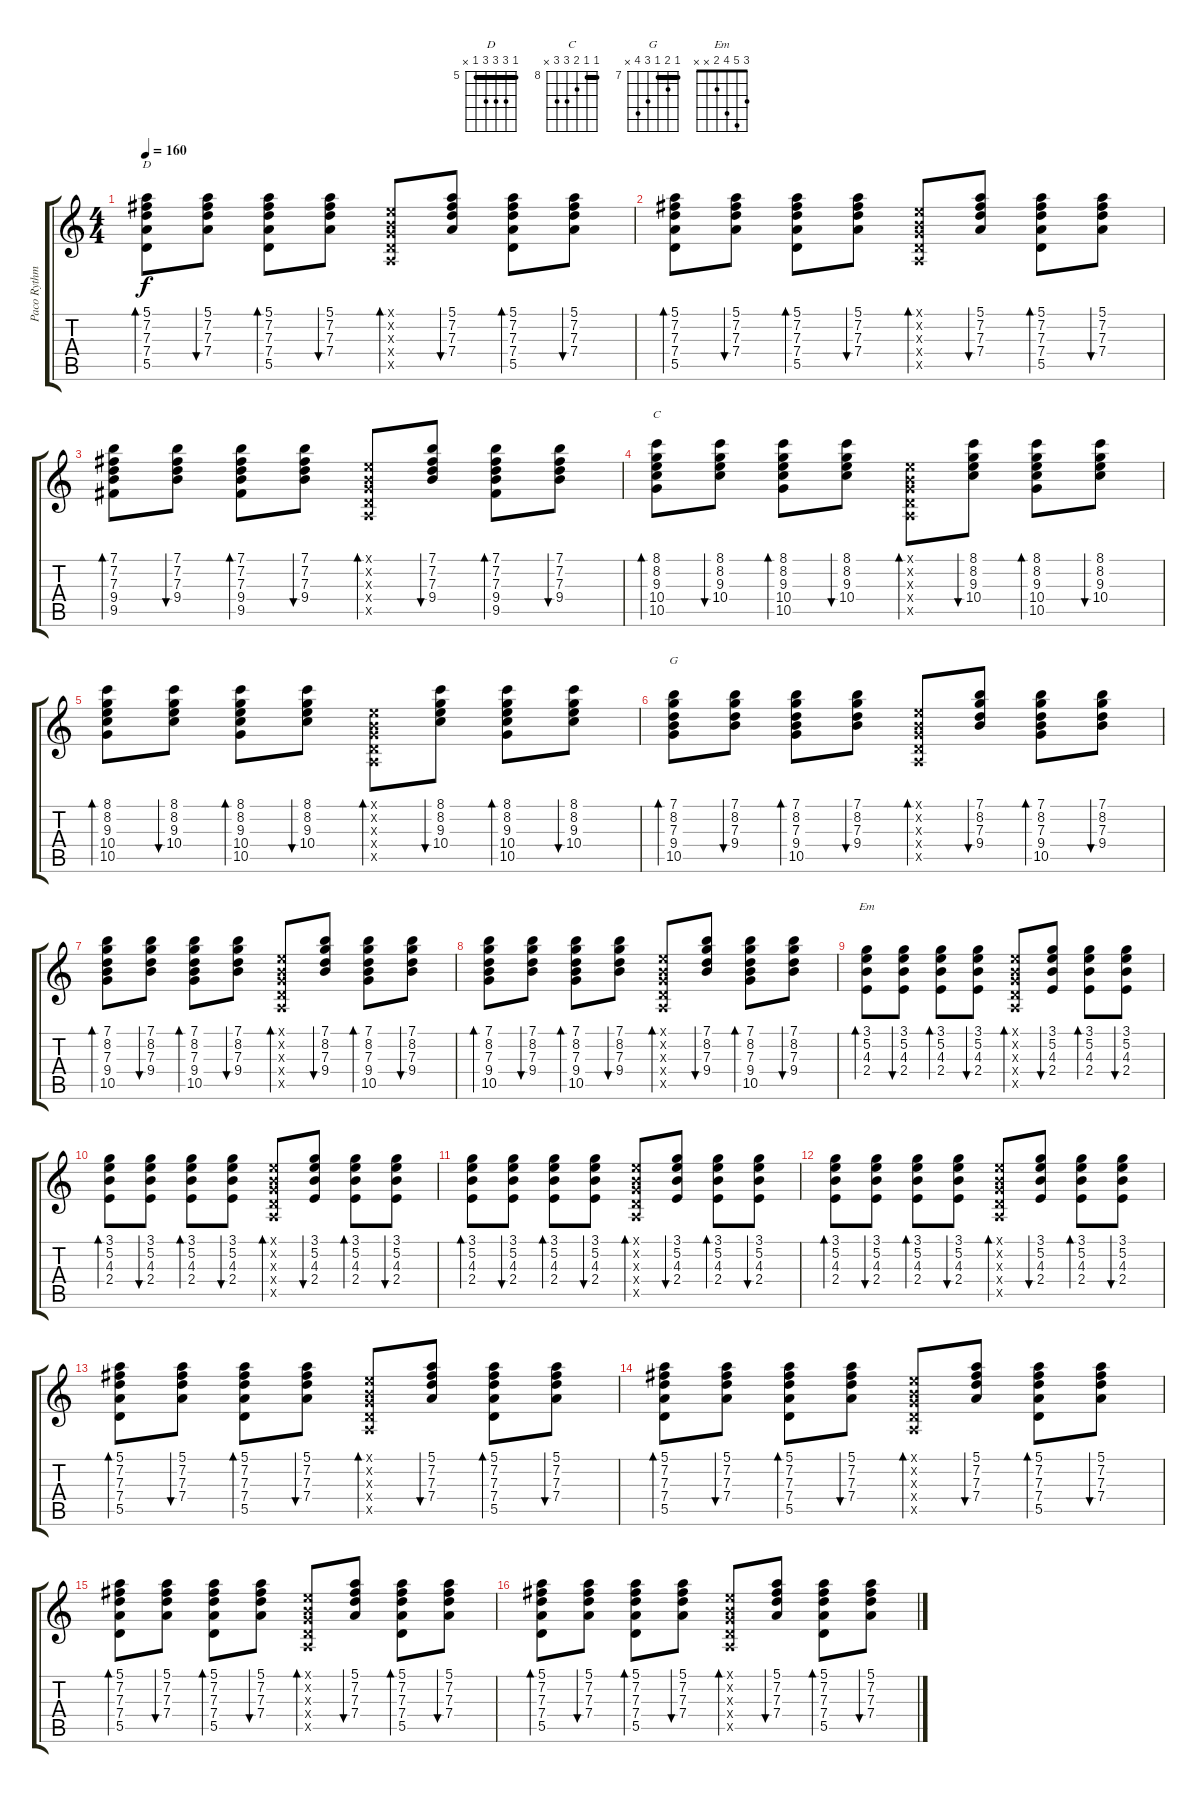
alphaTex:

\track ("Paco Rythm" "Paco Rythm") {instrument acousticguitarnylon}
\staff {score tabs}
\tuning (E4 B3 G3 D3 A2 E2) {hide}
\chord ("D" 5 7 7 7 5 x) {firstfret 5 barre 5}
\chord ("C" 8 8 9 10 10 x) {firstfret 8 barre 8}
\chord ("G" 7 8 7 9 10 x) {firstfret 7 barre 7}
\chord ("Em" 3 5 4 2 x x)
\ts (4 4)
\tempo 160
\clef g2
\ks c
(5.1 7.2 7.3 7.4 5.5).8{bd 60 ch "D" dy f} (5.1 7.2 7.3 7.4).8{bu 60} (5.1 7.2 7.3 7.4 5.5).8{bd 60} (5.1 7.2 7.3 7.4).8{bu 60} (0.1{x} 0.2{x} 0.3{x} 0.4{x} 0.5{x}).8{bd 60} (5.1 7.2 7.3 7.4).8{bu 60} (5.1 7.2 7.3 7.4 5.5).8{bd 60} (5.1 7.2 7.3 7.4).8{bu 60} |
(5.1 7.2 7.3 7.4 5.5).8{bd 60} (5.1 7.2 7.3 7.4).8{bu 60} (5.1 7.2 7.3 7.4 5.5).8{bd 60} (5.1 7.2 7.3 7.4).8{bu 60} (0.1{x} 0.2{x} 0.3{x} 0.4{x} 0.5{x}).8{bd 60} (5.1 7.2 7.3 7.4).8{bu 60} (5.1 7.2 7.3 7.4 5.5).8{bd 60} (5.1 7.2 7.3 7.4).8{bu 60} |
(7.1 7.2 7.3 9.4 9.5).8{bd 60} (7.1 7.2 7.3 9.4).8{bu 60} (7.1 7.2 7.3 9.4 9.5).8{bd 60} (7.1 7.2 7.3 9.4).8{bu 60} (0.1{x} 0.2{x} 0.3{x} 0.4{x} 0.5{x}).8{bd 60} (7.1 7.2 7.3 9.4).8{bu 60} (7.1 7.2 7.3 9.4 9.5).8{bd 60} (7.1 7.2 7.3 9.4).8{bu 60} |
(8.1 8.2 9.3 10.4 10.5).8{bd 60 ch "C"} (8.1 8.2 9.3 10.4).8{bu 60} (8.1 8.2 9.3 10.4 10.5).8{bd 60} (8.1 8.2 9.3 10.4).8{bu 60} (0.1{x} 0.2{x} 0.3{x} 0.4{x} 0.5{x}).8{bd 60} (8.1 8.2 9.3 10.4).8{bu 60} (8.1 8.2 9.3 10.4 10.5).8{bd 60} (8.1 8.2 9.3 10.4).8{bu 60} |
(8.1 8.2 9.3 10.4 10.5).8{bd 60} (8.1 8.2 9.3 10.4).8{bu 60} (8.1 8.2 9.3 10.4 10.5).8{bd 60} (8.1 8.2 9.3 10.4).8{bu 60} (0.1{x} 0.2{x} 0.3{x} 0.4{x} 0.5{x}).8{bd 60} (8.1 8.2 9.3 10.4).8{bu 60} (8.1 8.2 9.3 10.4 10.5).8{bd 60} (8.1 8.2 9.3 10.4).8{bu 60} |
(7.1 8.2 7.3 9.4 10.5).8{bd 60 ch "G"} (7.1 8.2 7.3 9.4).8{bu 60} (7.1 8.2 7.3 9.4 10.5).8{bd 60} (7.1 8.2 7.3 9.4).8{bu 60} (0.1{x} 0.2{x} 0.3{x} 0.4{x} 0.5{x}).8{bd 60} (7.1 8.2 7.3 9.4).8{bu 60} (7.1 8.2 7.3 9.4 10.5).8{bd 60} (7.1 8.2 7.3 9.4).8{bu 60} |
(7.1 8.2 7.3 9.4 10.5).8{bd 60} (7.1 8.2 7.3 9.4).8{bu 60} (7.1 8.2 7.3 9.4 10.5).8{bd 60} (7.1 8.2 7.3 9.4).8{bu 60} (0.1{x} 0.2{x} 0.3{x} 0.4{x} 0.5{x}).8{bd 60} (7.1 8.2 7.3 9.4).8{bu 60} (7.1 8.2 7.3 9.4 10.5).8{bd 60} (7.1 8.2 7.3 9.4).8{bu 60} |
(7.1 8.2 7.3 9.4 10.5).8{bd 60} (7.1 8.2 7.3 9.4).8{bu 60} (7.1 8.2 7.3 9.4 10.5).8{bd 60} (7.1 8.2 7.3 9.4).8{bu 60} (0.1{x} 0.2{x} 0.3{x} 0.4{x} 0.5{x}).8{bd 60} (7.1 8.2 7.3 9.4).8{bu 60} (7.1 8.2 7.3 9.4 10.5).8{bd 60} (7.1 8.2 7.3 9.4).8{bu 60} |
(3.1 5.2 4.3 2.4).8{bd 60 ch "Em"} (3.1 5.2 4.3 2.4).8{bu 60} (3.1 5.2 4.3 2.4).8{bd 60} (3.1 5.2 4.3 2.4).8{bu 60} (0.1{x} 0.2{x} 0.3{x} 0.4{x} 0.5{x}).8{bd 60} (3.1 5.2 4.3 2.4).8{bu 60} (3.1 5.2 4.3 2.4).8{bd 60} (3.1 5.2 4.3 2.4).8{bu 60} |
(3.1 5.2 4.3 2.4).8{bd 60} (3.1 5.2 4.3 2.4).8{bu 60} (3.1 5.2 4.3 2.4).8{bd 60} (3.1 5.2 4.3 2.4).8{bu 60} (0.1{x} 0.2{x} 0.3{x} 0.4{x} 0.5{x}).8{bd 60} (3.1 5.2 4.3 2.4).8{bu 60} (3.1 5.2 4.3 2.4).8{bd 60} (3.1 5.2 4.3 2.4).8{bu 60} |
(3.1 5.2 4.3 2.4).8{bd 60} (3.1 5.2 4.3 2.4).8{bu 60} (3.1 5.2 4.3 2.4).8{bd 60} (3.1 5.2 4.3 2.4).8{bu 60} (0.1{x} 0.2{x} 0.3{x} 0.4{x} 0.5{x}).8{bd 60} (3.1 5.2 4.3 2.4).8{bu 60} (3.1 5.2 4.3 2.4).8{bd 60} (3.1 5.2 4.3 2.4).8{bu 60} |
(3.1 5.2 4.3 2.4).8{bd 60} (3.1 5.2 4.3 2.4).8{bu 60} (3.1 5.2 4.3 2.4).8{bd 60} (3.1 5.2 4.3 2.4).8{bu 60} (0.1{x} 0.2{x} 0.3{x} 0.4{x} 0.5{x}).8{bd 60} (3.1 5.2 4.3 2.4).8{bu 60} (3.1 5.2 4.3 2.4).8{bd 60} (3.1 5.2 4.3 2.4).8{bu 60} |
(5.1 7.2 7.3 7.4 5.5).8{bd 60} (5.1 7.2 7.3 7.4).8{bu 60} (5.1 7.2 7.3 7.4 5.5).8{bd 60} (5.1 7.2 7.3 7.4).8{bu 60} (0.1{x} 0.2{x} 0.3{x} 0.4{x} 0.5{x}).8{bd 60} (5.1 7.2 7.3 7.4).8{bu 60} (5.1 7.2 7.3 7.4 5.5).8{bd 60} (5.1 7.2 7.3 7.4).8{bu 60} |
(5.1 7.2 7.3 7.4 5.5).8{bd 60} (5.1 7.2 7.3 7.4).8{bu 60} (5.1 7.2 7.3 7.4 5.5).8{bd 60} (5.1 7.2 7.3 7.4).8{bu 60} (0.1{x} 0.2{x} 0.3{x} 0.4{x} 0.5{x}).8{bd 60} (5.1 7.2 7.3 7.4).8{bu 60} (5.1 7.2 7.3 7.4 5.5).8{bd 60} (5.1 7.2 7.3 7.4).8{bu 60} |
(5.1 7.2 7.3 7.4 5.5).8{bd 60} (5.1 7.2 7.3 7.4).8{bu 60} (5.1 7.2 7.3 7.4 5.5).8{bd 60} (5.1 7.2 7.3 7.4).8{bu 60} (0.1{x} 0.2{x} 0.3{x} 0.4{x} 0.5{x}).8{bd 60} (5.1 7.2 7.3 7.4).8{bu 60} (5.1 7.2 7.3 7.4 5.5).8{bd 60} (5.1 7.2 7.3 7.4).8{bu 60} |
(5.1 7.2 7.3 7.4 5.5).8{bd 60} (5.1 7.2 7.3 7.4).8{bu 60} (5.1 7.2 7.3 7.4 5.5).8{bd 60} (5.1 7.2 7.3 7.4).8{bu 60} (0.1{x} 0.2{x} 0.3{x} 0.4{x} 0.5{x}).8{bd 60} (5.1 7.2 7.3 7.4).8{bu 60} (5.1 7.2 7.3 7.4 5.5).8{bd 60} (5.1 7.2 7.3 7.4).8{bu 60}
